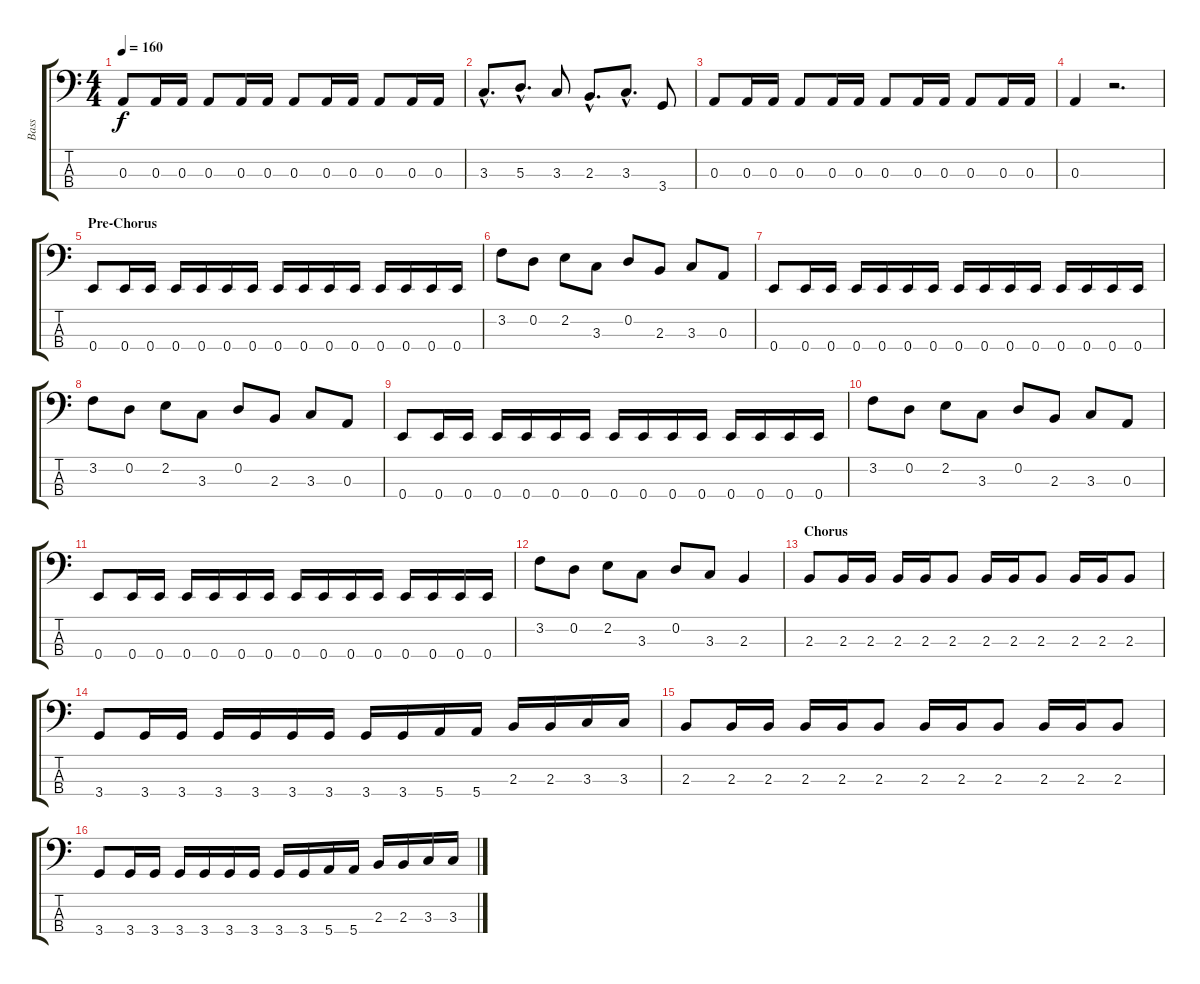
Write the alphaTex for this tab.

\track ("Bass" "Bass") {instrument electricbassfinger}
\staff {score tabs}
\tuning (G2 D2 A1 E1) {hide}
\ts (4 4)
\tempo 160
\clef f4
\ks c
0.3.8{dy f} 0.3.16 0.3.16 0.3.8 0.3.16 0.3.16 0.3.8 0.3.16 0.3.16 0.3.8 0.3.16 0.3.16 |
3.3{hac}.8{d} 5.3{hac}.8{d} 3.3.8 2.3{hac}.8{d} 3.3{hac}.8{d} 3.4.8 |
0.3.8 0.3.16 0.3.16 0.3.8 0.3.16 0.3.16 0.3.8 0.3.16 0.3.16 0.3.8 0.3.16 0.3.16 |
0.3.4 r.2{d} |
\section ("" "Pre-Chorus")
0.4.8 0.4.16 0.4.16 0.4.16 0.4.16 0.4.16 0.4.16 0.4.16 0.4.16 0.4.16 0.4.16 0.4.16 0.4.16 0.4.16 0.4.16 |
3.2.8 0.2.8 2.2.8 3.3.8 0.2.8 2.3.8 3.3.8 0.3.8 |
0.4.8 0.4.16 0.4.16 0.4.16 0.4.16 0.4.16 0.4.16 0.4.16 0.4.16 0.4.16 0.4.16 0.4.16 0.4.16 0.4.16 0.4.16 |
3.2.8 0.2.8 2.2.8 3.3.8 0.2.8 2.3.8 3.3.8 0.3.8 |
0.4.8 0.4.16 0.4.16 0.4.16 0.4.16 0.4.16 0.4.16 0.4.16 0.4.16 0.4.16 0.4.16 0.4.16 0.4.16 0.4.16 0.4.16 |
3.2.8 0.2.8 2.2.8 3.3.8 0.2.8 2.3.8 3.3.8 0.3.8 |
0.4.8 0.4.16 0.4.16 0.4.16 0.4.16 0.4.16 0.4.16 0.4.16 0.4.16 0.4.16 0.4.16 0.4.16 0.4.16 0.4.16 0.4.16 |
3.2.8 0.2.8 2.2.8 3.3.8 0.2.8 3.3.8 2.3.4 |
\section ("" "Chorus")
2.3.8 2.3.16 2.3.16 2.3.16 2.3.16 2.3.8 2.3.16 2.3.16 2.3.8 2.3.16 2.3.16 2.3.8 |
3.4.8 3.4.16 3.4.16 3.4.16 3.4.16 3.4.16 3.4.16 3.4.16 3.4.16 5.4.16 5.4.16 2.3.16 2.3.16 3.3.16 3.3.16 |
2.3.8 2.3.16 2.3.16 2.3.16 2.3.16 2.3.8 2.3.16 2.3.16 2.3.8 2.3.16 2.3.16 2.3.8 |
3.4.8 3.4.16 3.4.16 3.4.16 3.4.16 3.4.16 3.4.16 3.4.16 3.4.16 5.4.16 5.4.16 2.3.16 2.3.16 3.3.16 3.3.16
